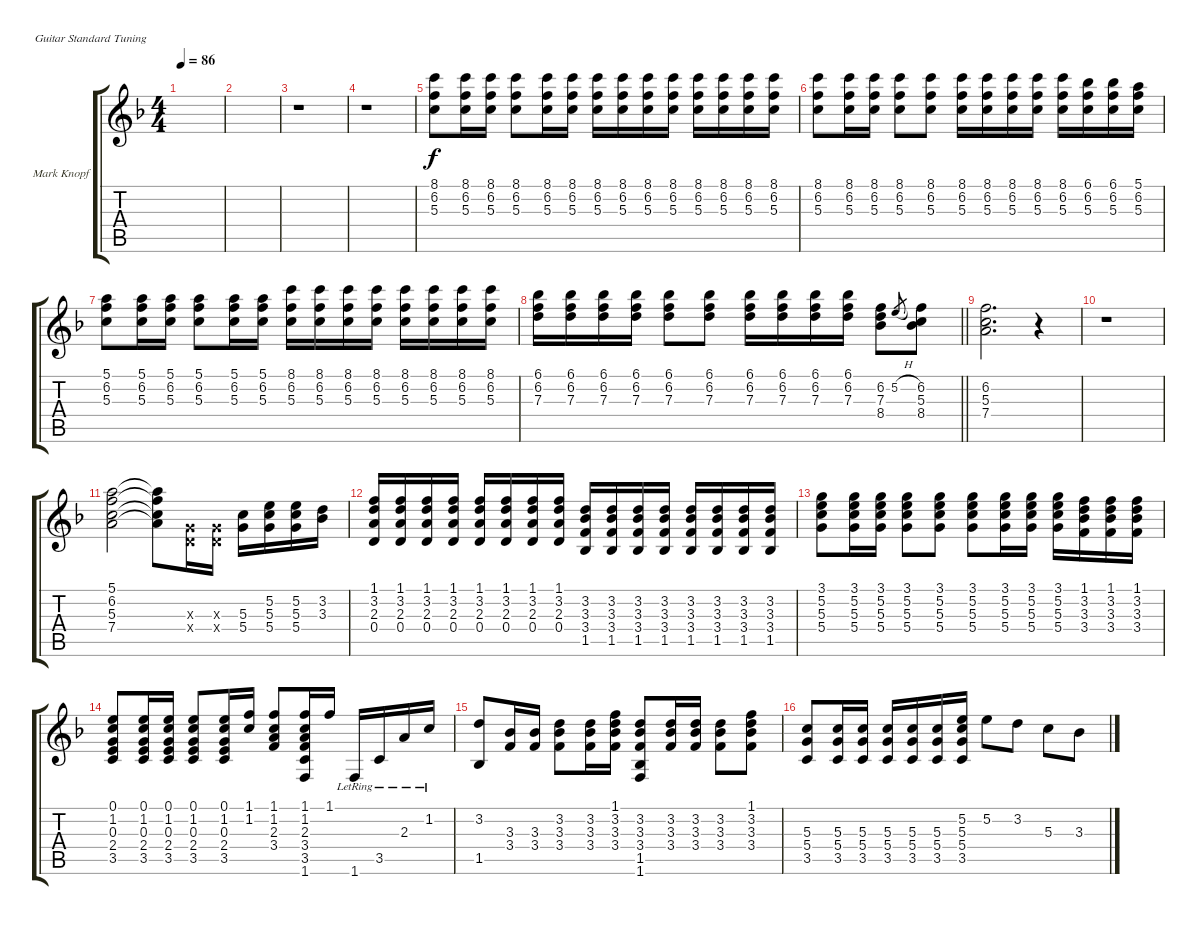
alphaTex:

\bracketExtendMode groupsimilarinstruments
\firstSystemTrackNameOrientation horizontal
\otherSystemsTrackNameOrientation horizontal
\track ("Mark Knopfler - Gtr. 4" "Mark Knopf") {instrument electricguitarclean}
\staff {score tabs}
\tuning (E4 B3 G3 D3 A2 E2)
\ts (4 4)
\section ("" "")
\tempo 86
\clef g2
\ks f
|
|
r.1 |
r.1 |
(8.1 6.2 5.3).8 (8.1 6.2 5.3).16 (8.1 6.2 5.3).16 (8.1 6.2 5.3).8 (8.1 6.2 5.3).16 (8.1 6.2 5.3).16 (8.1 6.2 5.3).16 (8.1 6.2 5.3).16 (8.1 6.2 5.3).16 (8.1 6.2 5.3).16 (8.1 6.2 5.3).16 (8.1 6.2 5.3).16 (8.1 6.2 5.3).16 (8.1 6.2 5.3).16 |
(8.1 6.2 5.3).8 (8.1 6.2 5.3).16 (8.1 6.2 5.3).16 (8.1 6.2 5.3).8 (8.1 6.2 5.3).8 (8.1 6.2 5.3).16 (8.1 6.2 5.3).16 (8.1 6.2 5.3).16 (8.1 6.2 5.3).16 (8.1 6.2 5.3).16 (6.1 6.2 5.3).16 (6.1 6.2 5.3).16 (5.1 6.2 5.3).16 |
(5.1 6.2 5.3).8 (5.1 6.2 5.3).16 (5.1 6.2 5.3).16 (5.1 6.2 5.3).8 (5.1 6.2 5.3).16 (5.1 6.2 5.3).16 (8.1 6.2 5.3).16 (8.1 6.2 5.3).16 (8.1 6.2 5.3).16 (8.1 6.2 5.3).16 (8.1 6.2 5.3).16 (8.1 6.2 5.3).16 (8.1 6.2 5.3).16 (8.1 6.2 5.3).16 |
\barLineRight lightlight
(6.1 6.2 7.3).16 (6.1 6.2 7.3).16 (6.1 6.2 7.3).16 (6.1 6.2 7.3).16 (6.1 6.2 7.3).8 (6.1 6.2 7.3).8 (6.1 6.2 7.3).16 (6.1 6.2 7.3).16 (6.1 6.2 7.3).16 (6.1 6.2 7.3).16 (6.2 7.3 8.4).8 5.2{h}.8{gr} (6.2 5.3 8.4).8 |
\section ("" "")
(6.2 5.3 7.4).2{d} r.4 |
r.1 |
(5.1 6.2 5.3 7.4).2 (5.1{t} 6.2{t} 5.3{t} 7.4{t}).8 (0.3{x} 0.4{x}).16 (0.3{x} 0.4{x}).16 (5.3 5.4).16 (5.2 5.3 5.4).16 (5.2 5.3 5.4).16 (3.2 3.3).16 |
(1.1 3.2 2.3 0.4).16 (1.1 3.2 2.3 0.4).16 (1.1 3.2 2.3 0.4).16 (1.1 3.2 2.3 0.4).16 (1.1 3.2 2.3 0.4).16 (1.1 3.2 2.3 0.4).16 (1.1 3.2 2.3 0.4).16 (1.1 3.2 2.3 0.4).16 (3.2 3.3 3.4 1.5).16 (3.2 3.3 3.4 1.5).16 (3.2 3.3 3.4 1.5).16 (3.2 3.3 3.4 1.5).16 (3.2 3.3 3.4 1.5).16 (3.2 3.3 3.4 1.5).16 (3.2 3.3 3.4 1.5).16 (3.2 3.3 3.4 1.5).16 |
(3.1 5.2 5.3 5.4).8 (3.1 5.2 5.3 5.4).16 (3.1 5.2 5.3 5.4).16 (3.1 5.2 5.3 5.4).8 (3.1 5.2 5.3 5.4).8 (3.1 5.2 5.3 5.4).8 (3.1 5.2 5.3 5.4).16 (3.1 5.2 5.3 5.4).16 (3.1 5.2 5.3 5.4).16 (1.1 3.2 3.3 3.4).16 (1.1 3.2 3.3 3.4).16 (1.1 3.2 3.3 3.4).16 |
(0.1 1.2 0.3 2.4 3.5).8 (0.1 1.2 0.3 2.4 3.5).16 (0.1 1.2 0.3 2.4 3.5).16 (0.1 1.2 0.3 2.4 3.5).8 (0.1 1.2 0.3 2.4 3.5).16 (1.1 1.2).16 (1.1 1.2 2.3 3.4).8 (1.1 1.2 2.3 3.4 3.5 1.6).16 1.1.16 1.6{lr}.16 3.5{lr}.16 2.3{lr}.16 1.2{lr}.16 |
(3.2 1.5).8 (3.3 3.4).16 (3.3 3.4).16 (3.2 3.3 3.4).8 (3.2 3.3 3.4).16 (1.1 3.2 3.3 3.4).16 (3.2 3.3 3.4 1.5 1.6).8 (3.2 3.3 3.4).16 (3.2 3.3 3.4).16 (3.2 3.3 3.4).8 (1.1 3.2 3.3 3.4).8 |
(5.3 5.4 3.5).8 (5.3 5.4 3.5).16 (5.3 5.4 3.5).16 (5.3 5.4 3.5).16 (5.3 5.4 3.5).16 (5.3 5.4 3.5).16 (5.2 5.3 5.4 3.5).16 5.2.8 3.2.8 5.3.8 3.3.8
